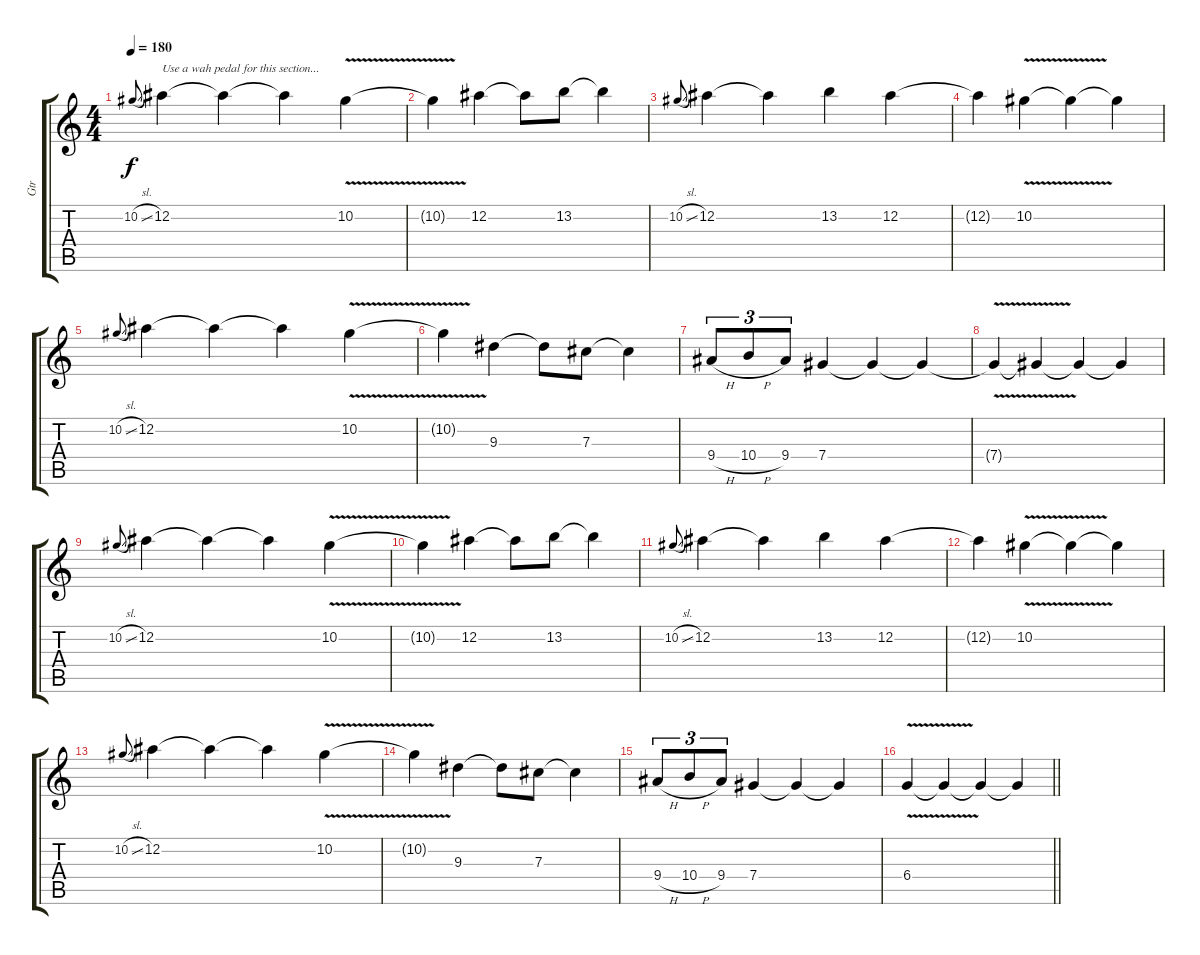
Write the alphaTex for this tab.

\track ("Gtr" "Gtr") {instrument electricguitarclean}
\staff {score tabs}
\tuning (Eb4 Bb3 Gb3 Db3 Ab2 Eb2) {hide}
\ts (4 4)
\section ("" "")
\tempo 180
\clef g2
\ks c
10.2{sl}.8{gr onbeat dy f} 12.2.4{txt "Use a wah pedal for this section..."} 12.2{t}.4 12.2{t}.4 10.2{v}.4 |
10.2{t}.4 12.2.4 12.2{t}.8 13.2.8 13.2{t}.4 |
10.2{sl}.8{gr onbeat} 12.2.4 12.2{t}.4 13.2.4 12.2.4 |
12.2{t}.4 10.2{v}.4 10.2{t}.4 10.2{t}.4 |
10.2{sl}.8{gr onbeat} 12.2.4 12.2{t}.4 12.2{t}.4 10.2{v}.4 |
10.2{t}.4 9.3.4 9.3{t}.8 7.3.8 7.3{t}.4 |
9.4{h}.8{tu (3 2)} 10.4{h}.8{tu (3 2)} 9.4.8{tu (3 2)} 7.4.4 7.4{t}.4 7.4{t}.4 |
7.4{v t}.4 7.4{t}.4 7.4{t}.4 7.4{t}.4 |
10.2{sl}.8{gr onbeat} 12.2.4 12.2{t}.4 12.2{t}.4 10.2{v}.4 |
10.2{t}.4 12.2.4 12.2{t}.8 13.2.8 13.2{t}.4 |
10.2{sl}.8{gr onbeat} 12.2.4 12.2{t}.4 13.2.4 12.2.4 |
12.2{t}.4 10.2{v}.4 10.2{t}.4 10.2{t}.4 |
10.2{sl}.8{gr onbeat} 12.2.4 12.2{t}.4 12.2{t}.4 10.2{v}.4 |
10.2{t}.4 9.3.4 9.3{t}.8 7.3.8 7.3{t}.4 |
9.4{h}.8{tu (3 2)} 10.4{h}.8{tu (3 2)} 9.4.8{tu (3 2)} 7.4.4 7.4{t}.4 7.4{t}.4 |
\barLineRight lightlight
6.4{v}.4 6.4{t}.4 6.4{t}.4 6.4{t}.4
